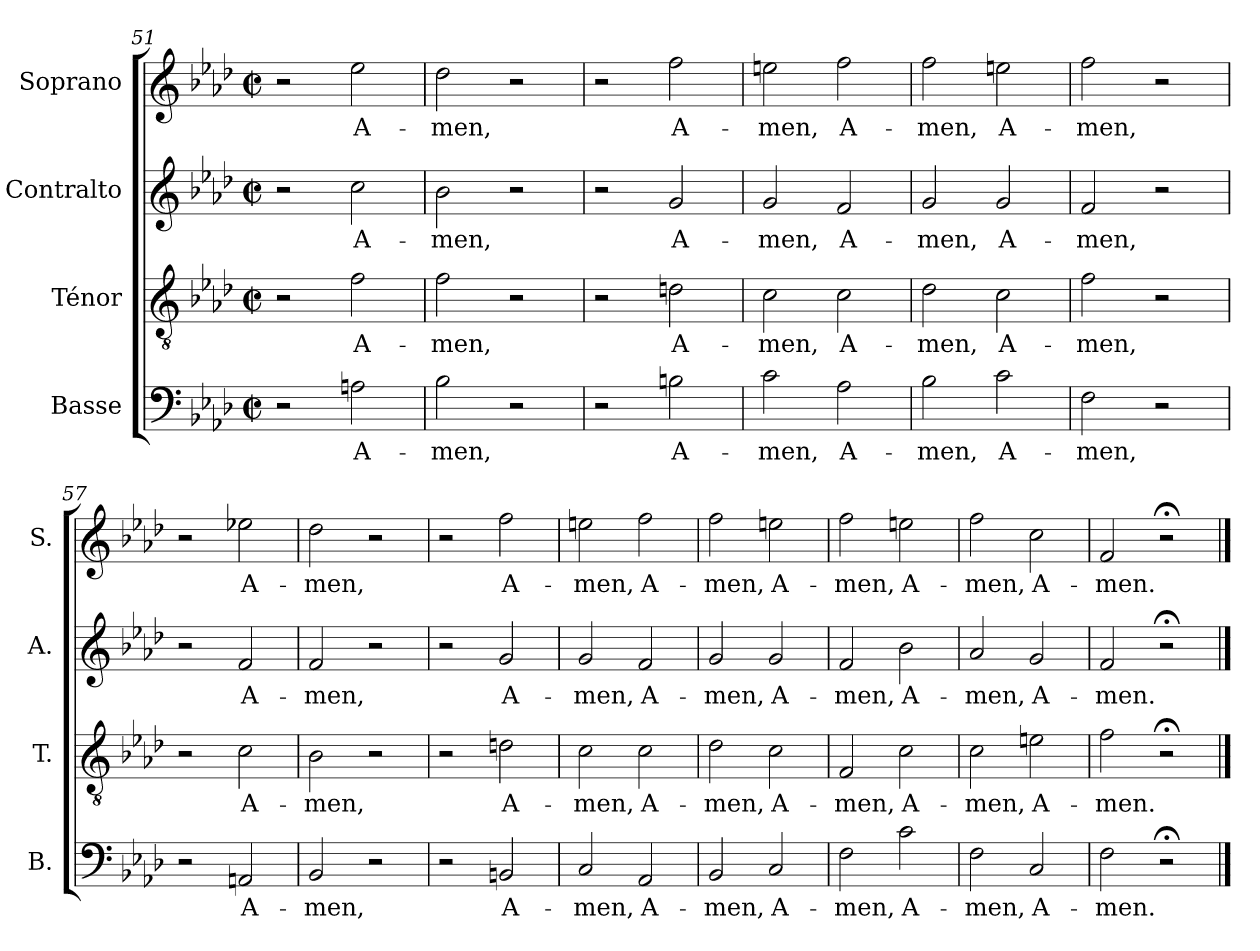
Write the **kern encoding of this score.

**kern	**text	**kern	**text	**kern	**text	**kern	**text
*part4	*part4	*part3	*part3	*part2	*part2	*part1	*part1
*staff4	*staff4	*staff3	*staff3	*staff2	*staff2	*staff1	*staff1
*I"Basse	*	*I"Ténor	*	*I"Contralto	*	*I"Soprano	*
*I'B.	*	*I'T.	*	*I'A.	*	*I'S.	*
*clefF4	*	*clefGv2	*	*clefG2	*	*clefG2	*
*k[b-e-a-d-]	*	*k[b-e-a-d-]	*	*k[b-e-a-d-]	*	*k[b-e-a-d-]	*
*M2/2	*	*M2/2	*	*M2/2	*	*M2/2	*
*met(c|)	*	*met(c|)	*	*met(c|)	*	*met(c|)	*
=51	=51	=51	=51	=51	=51	=51	=51
2r	.	2r	.	2r	.	2r	.
!	!LO:LY:b	!	!LO:LY:b	!	!LO:LY:b	!	!LO:LY:b
2An\	A-	2f\	A-	2cc\	A-	2ee-\	A-
=52	=52	=52	=52	=52	=52	=52	=52
!	!LO:LY:b	!	!LO:LY:b	!	!LO:LY:b	!	!LO:LY:b
2B-\	-men,	2f\	-men,	2b-\	-men,	2dd-\	-men,
2r	.	2r	.	2r	.	2r	.
=53	=53	=53	=53	=53	=53	=53	=53
2r	.	2r	.	2r	.	2r	.
!	!LO:LY:b	!	!LO:LY:b	!	!LO:LY:b	!	!LO:LY:b
2Bn\	A-	2dn\	A-	2g/	A-	2ff\	A-
!!LO:PB:g=z
=54	=54	=54	=54	=54	=54	=54	=54
!	!LO:LY:b	!	!LO:LY:b	!	!LO:LY:b	!	!LO:LY:b
2c\	-men,	2c\	-men,	2g/	-men,	2een\	-men,
!	!LO:LY:b	!	!LO:LY:b	!	!LO:LY:b	!	!LO:LY:b
2A-\	A-	2c\	A-	2f/	A-	2ff\	A-
=55	=55	=55	=55	=55	=55	=55	=55
!	!LO:LY:b	!	!LO:LY:b	!	!LO:LY:b	!	!LO:LY:b
2B-\	-men,	2d-\	-men,	2g/	-men,	2ff\	-men,
!	!LO:LY:b	!	!LO:LY:b	!	!LO:LY:b	!	!LO:LY:b
2c\	A-	2c\	A-	2g/	A-	2een\	A-
=56	=56	=56	=56	=56	=56	=56	=56
!	!LO:LY:b	!	!LO:LY:b	!	!LO:LY:b	!	!LO:LY:b
2F\	-men,	2f\	-men,	2f/	-men,	2ff\	-men,
2r	.	2r	.	2r	.	2r	.
=57	=57	=57	=57	=57	=57	=57	=57
2r	.	2r	.	2r	.	2r	.
!	!LO:LY:b	!	!LO:LY:b	!	!LO:LY:b	!	!LO:LY:b
2AAn/	A-	2c\	A-	2f/	A-	2ee-X\	A-
=58	=58	=58	=58	=58	=58	=58	=58
!	!LO:LY:b	!	!LO:LY:b	!	!LO:LY:b	!	!LO:LY:b
2BB-/	-men,	2B-\	-men,	2f/	-men,	2dd-\	-men,
2r	.	2r	.	2r	.	2r	.
=59	=59	=59	=59	=59	=59	=59	=59
2r	.	2r	.	2r	.	2r	.
!	!LO:LY:b	!	!LO:LY:b	!	!LO:LY:b	!	!LO:LY:b
2BBn/	A-	2dn\	A-	2g/	A-	2ff\	A-
=60	=60	=60	=60	=60	=60	=60	=60
!	!LO:LY:b	!	!LO:LY:b	!	!LO:LY:b	!	!LO:LY:b
2C/	-men,	2c\	-men,	2g/	-men,	2een\	-men,
!	!LO:LY:b	!	!LO:LY:b	!	!LO:LY:b	!	!LO:LY:b
2AA-/	A-	2c\	A-	2f/	A-	2ff\	A-
=61	=61	=61	=61	=61	=61	=61	=61
!	!LO:LY:b	!	!LO:LY:b	!	!LO:LY:b	!	!LO:LY:b
2BB-/	-men,	2d-\	-men,	2g/	-men,	2ff\	-men,
!	!LO:LY:b	!	!LO:LY:b	!	!LO:LY:b	!	!LO:LY:b
2C/	A-	2c\	A-	2g/	A-	2een\	A-
!!LO:LB:g=z
=62	=62	=62	=62	=62	=62	=62	=62
!	!LO:LY:b	!	!LO:LY:b	!	!LO:LY:b	!	!LO:LY:b
2F\	-men,	2F/	-men,	2f/	-men,	2ff\	-men,
!	!LO:LY:b	!	!LO:LY:b	!	!LO:LY:b	!	!LO:LY:b
2c\	A-	2c\	A-	2b-\	A-	2een\	A-
=63	=63	=63	=63	=63	=63	=63	=63
!	!LO:LY:b	!	!LO:LY:b	!	!LO:LY:b	!	!LO:LY:b
2F\	-men,	2c\	-men,	2a-/	-men,	2ff\	-men,
!	!LO:LY:b	!	!LO:LY:b	!	!LO:LY:b	!	!LO:LY:b
2C/	A-	2en\	A-	2g/	A-	2cc\	A-
=64	=64	=64	=64	=64	=64	=64	=64
!	!LO:LY:b	!	!LO:LY:b	!	!LO:LY:b	!	!LO:LY:b
2F\	-men.	2f\	-men.	2f/	-men.	2f/	-men.
2r;<	.	2r;<	.	2r;<	.	2r;<	.
==	==	==	==	==	==	==	==
*-	*-	*-	*-	*-	*-	*-	*-
